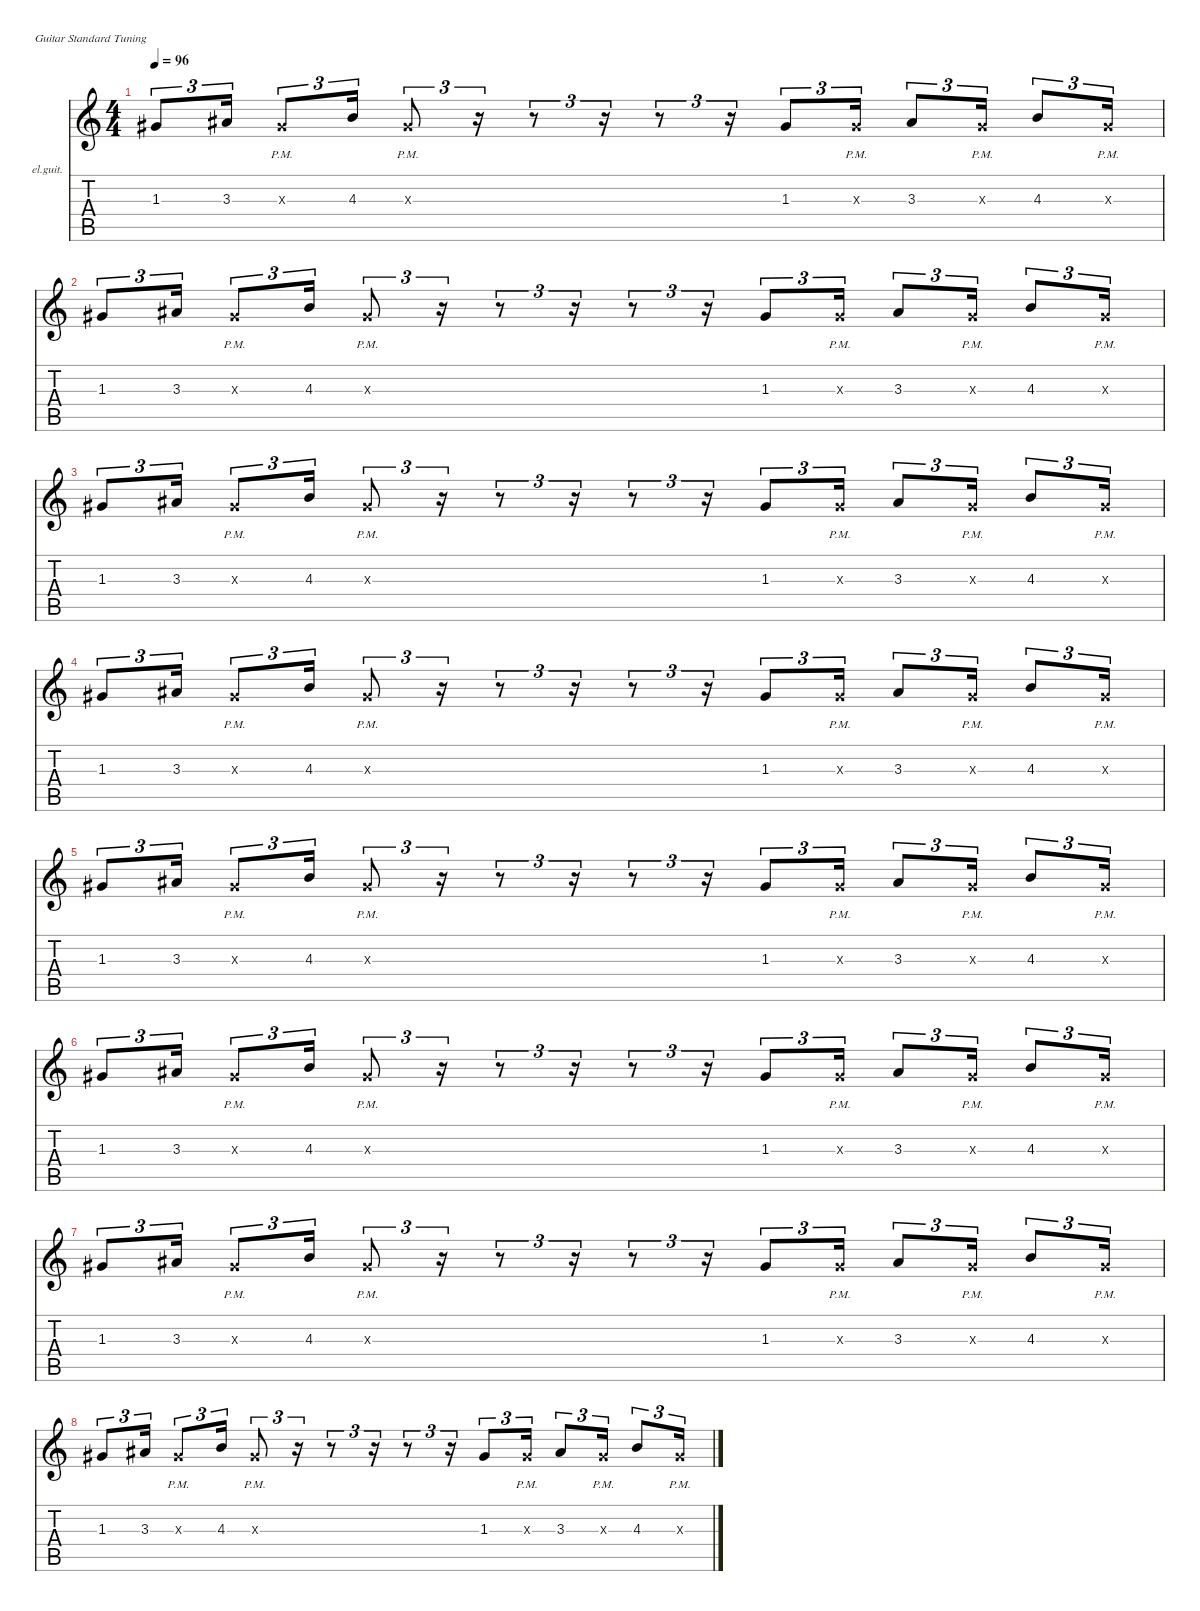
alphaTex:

\defaultSystemsLayout 4
\hideDynamics
\bracketExtendMode nobrackets
\firstSystemTrackNameOrientation horizontal
\otherSystemsTrackNameOrientation horizontal
\track ("Guitar (riff)" "el.guit.") {instrument electricguitarclean}
\staff {score tabs}
\tuning (E4 B3 G3 D3 A2 E2)
\ts (4 4)
\tempo 96
\clef g2
\ks c
1.3{acc #}.8{tu (3 2) dy mp beam Up} 3.3{acc #}.16{tu (3 2) beam Up} 1.3{pm x acc #}.8{tu (3 2) beam Up} 4.3.16{tu (3 2) beam Up} 1.3{pm x acc #}.8{tu (3 2) beam Up} r.16{tu (3 2) beam Up} r.8{tu (3 2) beam Up} r.16{tu (3 2) beam Up} r.8{tu (3 2) beam Up} r.16{tu (3 2) beam Up} 1.3{acc #}.8{tu (3 2) beam Up} 1.3{pm x acc #}.16{tu (3 2) beam Up} 3.3{acc #}.8{tu (3 2) beam Up} 1.3{pm x acc #}.16{tu (3 2) beam Up} 4.3.8{tu (3 2) beam Up} 1.3{pm x acc #}.16{tu (3 2) beam Up} |
1.3{acc #}.8{tu (3 2) beam Up} 3.3{acc #}.16{tu (3 2) beam Up} 1.3{pm x acc #}.8{tu (3 2) beam Up} 4.3.16{tu (3 2) beam Up} 1.3{pm x acc #}.8{tu (3 2) beam Up} r.16{tu (3 2) beam Up} r.8{tu (3 2) beam Up} r.16{tu (3 2) beam Up} r.8{tu (3 2) beam Up} r.16{tu (3 2) beam Up} 1.3{acc #}.8{tu (3 2) beam Up} 1.3{pm x acc #}.16{tu (3 2) beam Up} 3.3{acc #}.8{tu (3 2) beam Up} 1.3{pm x acc #}.16{tu (3 2) beam Up} 4.3.8{tu (3 2) beam Up} 1.3{pm x acc #}.16{tu (3 2) beam Up} |
1.3{acc #}.8{tu (3 2) beam Up} 3.3{acc #}.16{tu (3 2) beam Up} 1.3{pm x acc #}.8{tu (3 2) beam Up} 4.3.16{tu (3 2) beam Up} 1.3{pm x acc #}.8{tu (3 2) beam Up} r.16{tu (3 2) beam Up} r.8{tu (3 2) beam Up} r.16{tu (3 2) beam Up} r.8{tu (3 2) beam Up} r.16{tu (3 2) beam Up} 1.3{acc #}.8{tu (3 2) beam Up} 1.3{pm x acc #}.16{tu (3 2) beam Up} 3.3{acc #}.8{tu (3 2) beam Up} 1.3{pm x acc #}.16{tu (3 2) beam Up} 4.3.8{tu (3 2) beam Up} 1.3{pm x acc #}.16{tu (3 2) beam Up} |
1.3{acc #}.8{tu (3 2) beam Up} 3.3{acc #}.16{tu (3 2) beam Up} 1.3{pm x acc #}.8{tu (3 2) beam Up} 4.3.16{tu (3 2) beam Up} 1.3{pm x acc #}.8{tu (3 2) beam Up} r.16{tu (3 2) beam Up} r.8{tu (3 2) beam Up} r.16{tu (3 2) beam Up} r.8{tu (3 2) beam Up} r.16{tu (3 2) beam Up} 1.3{acc #}.8{tu (3 2) beam Up} 1.3{pm x acc #}.16{tu (3 2) beam Up} 3.3{acc #}.8{tu (3 2) beam Up} 1.3{pm x acc #}.16{tu (3 2) beam Up} 4.3.8{tu (3 2) beam Up} 1.3{pm x acc #}.16{tu (3 2) beam Up} |
1.3{acc #}.8{tu (3 2) beam Up} 3.3{acc #}.16{tu (3 2) beam Up} 1.3{pm x acc #}.8{tu (3 2) beam Up} 4.3.16{tu (3 2) beam Up} 1.3{pm x acc #}.8{tu (3 2) beam Up} r.16{tu (3 2) beam Up} r.8{tu (3 2) beam Up} r.16{tu (3 2) beam Up} r.8{tu (3 2) beam Up} r.16{tu (3 2) beam Up} 1.3{acc #}.8{tu (3 2) beam Up} 1.3{pm x acc #}.16{tu (3 2) beam Up} 3.3{acc #}.8{tu (3 2) beam Up} 1.3{pm x acc #}.16{tu (3 2) beam Up} 4.3.8{tu (3 2) beam Up} 1.3{pm x acc #}.16{tu (3 2) beam Up} |
1.3{acc #}.8{tu (3 2) beam Up} 3.3{acc #}.16{tu (3 2) beam Up} 1.3{pm x acc #}.8{tu (3 2) beam Up} 4.3.16{tu (3 2) beam Up} 1.3{pm x acc #}.8{tu (3 2) beam Up} r.16{tu (3 2) beam Up} r.8{tu (3 2) beam Up} r.16{tu (3 2) beam Up} r.8{tu (3 2) beam Up} r.16{tu (3 2) beam Up} 1.3{acc #}.8{tu (3 2) beam Up} 1.3{pm x acc #}.16{tu (3 2) beam Up} 3.3{acc #}.8{tu (3 2) beam Up} 1.3{pm x acc #}.16{tu (3 2) beam Up} 4.3.8{tu (3 2) beam Up} 1.3{pm x acc #}.16{tu (3 2) beam Up} |
1.3{acc #}.8{tu (3 2) beam Up} 3.3{acc #}.16{tu (3 2) beam Up} 1.3{pm x acc #}.8{tu (3 2) beam Up} 4.3.16{tu (3 2) beam Up} 1.3{pm x acc #}.8{tu (3 2) beam Up} r.16{tu (3 2) beam Up} r.8{tu (3 2) beam Up} r.16{tu (3 2) beam Up} r.8{tu (3 2) beam Up} r.16{tu (3 2) beam Up} 1.3{acc #}.8{tu (3 2) beam Up} 1.3{pm x acc #}.16{tu (3 2) beam Up} 3.3{acc #}.8{tu (3 2) beam Up} 1.3{pm x acc #}.16{tu (3 2) beam Up} 4.3.8{tu (3 2) beam Up} 1.3{pm x acc #}.16{tu (3 2) beam Up} |
1.3{acc #}.8{tu (3 2) beam Up} 3.3{acc #}.16{tu (3 2) beam Up} 1.3{pm x acc #}.8{tu (3 2) beam Up} 4.3.16{tu (3 2) beam Up} 1.3{pm x acc #}.8{tu (3 2) beam Up} r.16{tu (3 2) beam Up} r.8{tu (3 2) beam Up} r.16{tu (3 2) beam Up} r.8{tu (3 2) beam Up} r.16{tu (3 2) beam Up} 1.3{acc #}.8{tu (3 2) beam Up} 1.3{pm x acc #}.16{tu (3 2) beam Up} 3.3{acc #}.8{tu (3 2) beam Up} 1.3{pm x acc #}.16{tu (3 2) beam Up} 4.3.8{tu (3 2) beam Up} 1.3{pm x acc #}.16{tu (3 2) beam Up}
